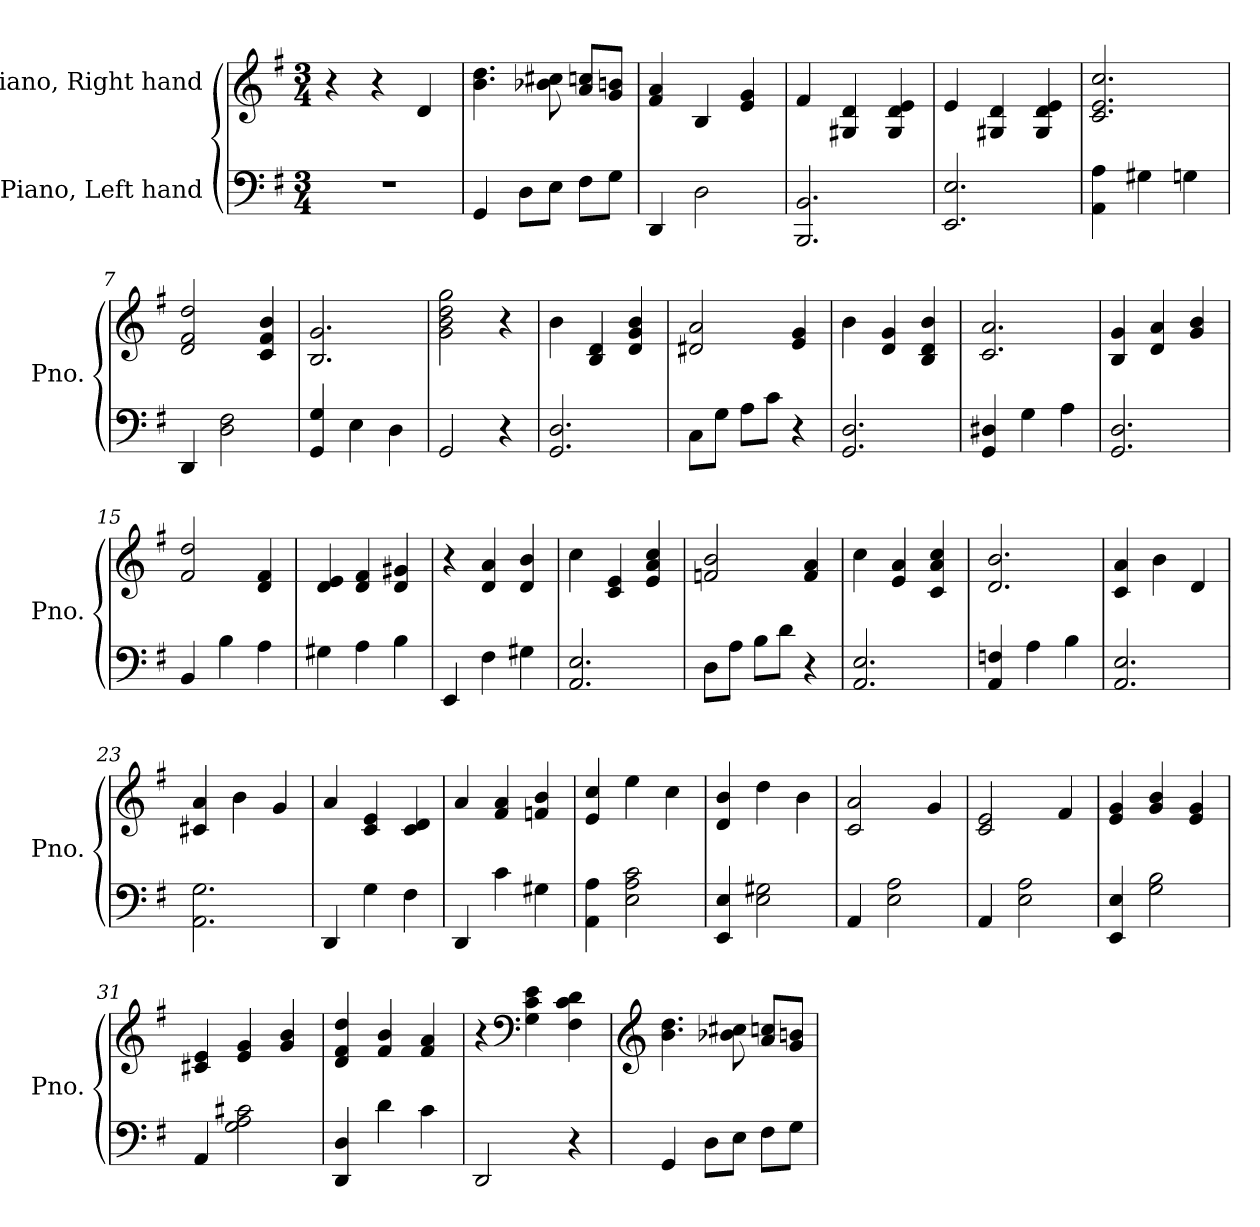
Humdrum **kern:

**kern	**kern
*part2	*part1
*staff2	*staff1
*I"Piano, Left hand	*I"Piano, Right hand
*I'Pno.	*I'Pno.
*clefF4	*clefG2
*k[f#]	*k[f#]
*M3/4	*M3/4
*MM120	*MM120
=1	=1
2.r	4r
.	4r
.	4d/
=2	=2
4GG/	4.b\ 4.dd\
8D\L	.
8E\J	8b-X\ 8cc#X\
8F#\L	8a/ 8ccn/L
8G\J	8g/ 8bn/J
=3	=3
4DD/	4f#/ 4a/
2D\	4B/
.	4e/ 4g/
=4	=4
2.BBB/ 2.BB/	4f#/
.	4G#X/ 4d/
.	4G#/ 4d/ 4e/
=5	=5
2.EE/ 2.E/	4e/
.	4G#X/ 4d/
.	4G#/ 4d/ 4e/
=6	=6
4AA\ 4A\	2.c/ 2.e/ 2.cc/
4G#X\	.
4Gn\	.
!!LO:LB:g=z
=7	=7
4DD/	2d/ 2f#/ 2dd/
2D\ 2F#\	.
.	4c/ 4f#/ 4b/
=8	=8
4GG/ 4G/	2.B/ 2.g/
4E\	.
4D\	.
=9	=9
2GG/	2g\ 2b\ 2dd\ 2gg\
4r	4r
=10	=10
2.GG/ 2.D/	4b\
.	4B/ 4d/
.	4d/ 4g/ 4b/
=11	=11
8C\L	2d#X/ 2a/
8G\J	.
8A\L	.
8c\J	.
4r	4e/ 4g/
=12	=12
2.GG/ 2.D/	4b\
.	4d/ 4g/
.	4B/ 4d/ 4b/
=13	=13
4GG/ 4D#X/	2.c/ 2.a/
4G\	.
4A\	.
=14	=14
2.GG/ 2.D/	4B/ 4g/
.	4d/ 4a/
.	4g/ 4b/
=15	=15
4BB/	2f#/ 2dd/
4B\	.
4A\	4d/ 4f#/
=16	=16
4G#X\	4d/ 4e/
4A\	4d/ 4f#/
4B\	4d/ 4g#X/
!!LO:LB:g=z
=17	=17
4EE/	4r
4F#\	4d/ 4a/
4G#X\	4d/ 4b/
=18	=18
2.AA/ 2.E/	4cc\
.	4c/ 4e/
.	4e/ 4a/ 4cc/
=19	=19
8D\L	2fn/ 2b/
8A\J	.
8B\L	.
8d\J	.
4r	4f/ 4a/
=20	=20
2.AA/ 2.E/	4cc\
.	4e/ 4a/
.	4c/ 4a/ 4cc/
=21	=21
4AA/ 4Fn/	2.d/ 2.b/
4A\	.
4B\	.
=22	=22
2.AA/ 2.E/	4c/ 4a/
.	4b\
.	4d/
=23	=23
2.AA\ 2.G\	4c#X/ 4a/
.	4b\
.	4g/
=24	=24
4DD/	4a/
4G\	4c/ 4e/
4F#\	4c/ 4d/
=25	=25
4DD/	4a/
4c\	4f#/ 4a/
4G#X\	4fn/ 4b/
!!LO:LB:g=z
=26	=26
4AA\ 4A\	4e/ 4cc/
2E\ 2A\ 2c\	4ee\
.	4cc\
=27	=27
4EE/ 4E/	4d/ 4b/
2E\ 2G#X\	4dd\
.	4b\
=28	=28
4AA/	2c/ 2a/
2E\ 2A\	.
.	4g/
=29	=29
4AA/	2c/ 2e/
2E\ 2A\	.
.	4f#/
=30	=30
4EE/ 4E/	4e/ 4g/
2G\ 2B\	4g/ 4b/
.	4e/ 4g/
=31	=31
4AA/	4c#X/ 4e/
2G\ 2A\ 2c#X\	4e/ 4g/
.	4g/ 4b/
=32	=32
4DD/ 4D/	4d/ 4f#/ 4dd/
4d\	4f#/ 4b/
4c\	4f#/ 4a/
=33	=33
2DD/	4r
*	*clefF4
.	4G\ 4c\ 4e\
4r	4F#\ 4c\ 4d\
!!LO:LB:g=z
=34	=34
*	*clefG2
4GG/	4.b\ 4.dd\
8D\L	.
8E\J	8b-X\ 8cc#X\
8F#\L	8a/ 8ccn/L
8G\J	8g/ 8bn/J
=	=
*-	*-
